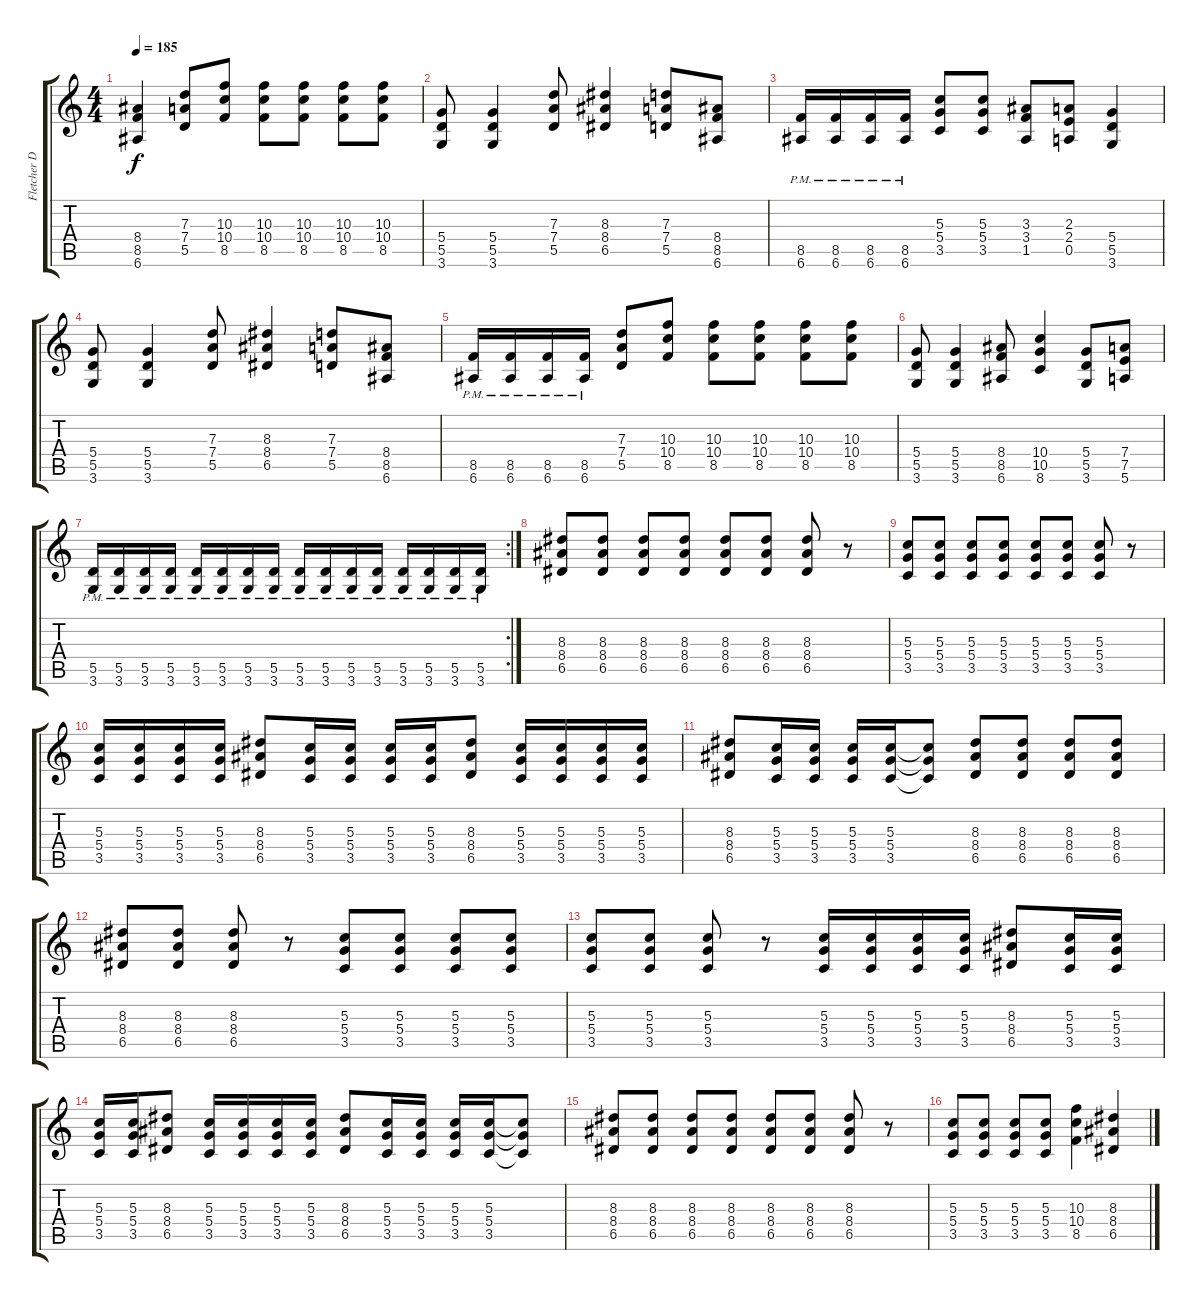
\track ("Fletcher Dragge" "Fletcher D") {instrument distortionguitar}
\staff {score tabs}
\tuning (E4 B3 G3 D3 A2 E2) {hide}
\ts (4 4)
\tempo 185
\clef g2
\ks c
(8.4 8.5 6.6).4{dy f} (7.3 7.4 5.5).8 (10.3 10.4 8.5).8 (10.3 10.4 8.5).8 (10.3 10.4 8.5).8 (10.3 10.4 8.5).8 (10.3 10.4 8.5).8 |
(5.4 5.5 3.6).8 (5.4 5.5 3.6).4 (7.3 7.4 5.5).8 (8.3 8.4 6.5).4 (7.3 7.4 5.5).8 (8.4 8.5 6.6).8 |
(8.5 6.6{pm}).16 (8.5 6.6{pm}).16 (8.5 6.6{pm}).16 (8.5 6.6{pm}).16 (5.3 5.4 3.5).8 (5.3 5.4 3.5).8 (3.3 3.4 1.5).8 (2.3 2.4 0.5).8 (5.4 5.5 3.6).4 |
(5.4 5.5 3.6).8 (5.4 5.5 3.6).4 (7.3 7.4 5.5).8 (8.3 8.4 6.5).4 (7.3 7.4 5.5).8 (8.4 8.5 6.6).8 |
(8.5{pm} 6.6).16 (8.5{pm} 6.6).16 (8.5{pm} 6.6).16 (8.5{pm} 6.6).16 (7.3 7.4 5.5).8 (10.3 10.4 8.5).8 (10.3 10.4 8.5).8 (10.3 10.4 8.5).8 (10.3 10.4 8.5).8 (10.3 10.4 8.5).8 |
(5.4 5.5 3.6).8 (5.4 5.5 3.6).4 (8.4 8.5 6.6).8 (10.4 10.5 8.6).4 (5.4 5.5 3.6).8 (7.4 7.5 5.6).8 |
\rc 2
(5.5{pm} 3.6).16 (5.5{pm} 3.6).16 (5.5{pm} 3.6).16 (5.5{pm} 3.6).16 (5.5{pm} 3.6).16 (5.5{pm} 3.6).16 (5.5{pm} 3.6).16 (5.5{pm} 3.6).16 (5.5 3.6{pm}).16 (5.5 3.6{pm}).16 (5.5 3.6{pm}).16 (5.5 3.6{pm}).16 (5.5 3.6{pm}).16 (5.5 3.6{pm}).16 (5.5 3.6{pm}).16 (5.5 3.6{pm}).16 |
(8.3 8.4 6.5).8 (8.3 8.4 6.5).8 (8.3 8.4 6.5).8 (8.3 8.4 6.5).8 (8.3 8.4 6.5).8 (8.3 8.4 6.5).8 (8.3 8.4 6.5).8 r.8 |
(5.3 5.4 3.5).8 (5.3 5.4 3.5).8 (5.3 5.4 3.5).8 (5.3 5.4 3.5).8 (5.3 5.4 3.5).8 (5.3 5.4 3.5).8 (5.3 5.4 3.5).8 r.8 |
(5.3 5.4 3.5).16 (5.3 5.4 3.5).16 (5.3 5.4 3.5).16 (5.3 5.4 3.5).16 (8.3 8.4 6.5).8 (5.3 5.4 3.5).16 (5.3 5.4 3.5).16 (5.3 5.4 3.5).16 (5.3 5.4 3.5).16 (8.3 8.4 6.5).8 (5.3 5.4 3.5).16 (5.3 5.4 3.5).16 (5.3 5.4 3.5).16 (5.3 5.4 3.5).16 |
(8.3 8.4 6.5).8 (5.3 5.4 3.5).16 (5.3 5.4 3.5).16 (5.3 5.4 3.5).16 (5.3 5.4 3.5).16 (5.3{t} 5.4{t} 3.5{t}).8 (8.3 8.4 6.5).8 (8.3 8.4 6.5).8 (8.3 8.4 6.5).8 (8.3 8.4 6.5).8 |
(8.3 8.4 6.5).8 (8.3 8.4 6.5).8 (8.3 8.4 6.5).8 r.8 (5.3 5.4 3.5).8 (5.3 5.4 3.5).8 (5.3 5.4 3.5).8 (5.3 5.4 3.5).8 |
(5.3 5.4 3.5).8 (5.3 5.4 3.5).8 (5.3 5.4 3.5).8 r.8 (5.3 5.4 3.5).16 (5.3 5.4 3.5).16 (5.3 5.4 3.5).16 (5.3 5.4 3.5).16 (8.3 8.4 6.5).8 (5.3 5.4 3.5).16 (5.3 5.4 3.5).16 |
(5.3 5.4 3.5).16 (5.3 5.4 3.5).16 (8.3 8.4 6.5).8 (5.3 5.4 3.5).16 (5.3 5.4 3.5).16 (5.3 5.4 3.5).16 (5.3 5.4 3.5).16 (8.3 8.4 6.5).8 (5.3 5.4 3.5).16 (5.3 5.4 3.5).16 (5.3 5.4 3.5).16 (5.3 5.4 3.5).16 (5.3{t} 5.4{t} 3.5{t}).8 |
(8.3 8.4 6.5).8 (8.3 8.4 6.5).8 (8.3 8.4 6.5).8 (8.3 8.4 6.5).8 (8.3 8.4 6.5).8 (8.3 8.4 6.5).8 (8.3 8.4 6.5).8 r.8 |
(5.3 5.4 3.5).8 (5.3 5.4 3.5).8 (5.3 5.4 3.5).8 (5.3 5.4 3.5).8 (10.3 10.4 8.5).4 (8.3 8.4 6.5).4
